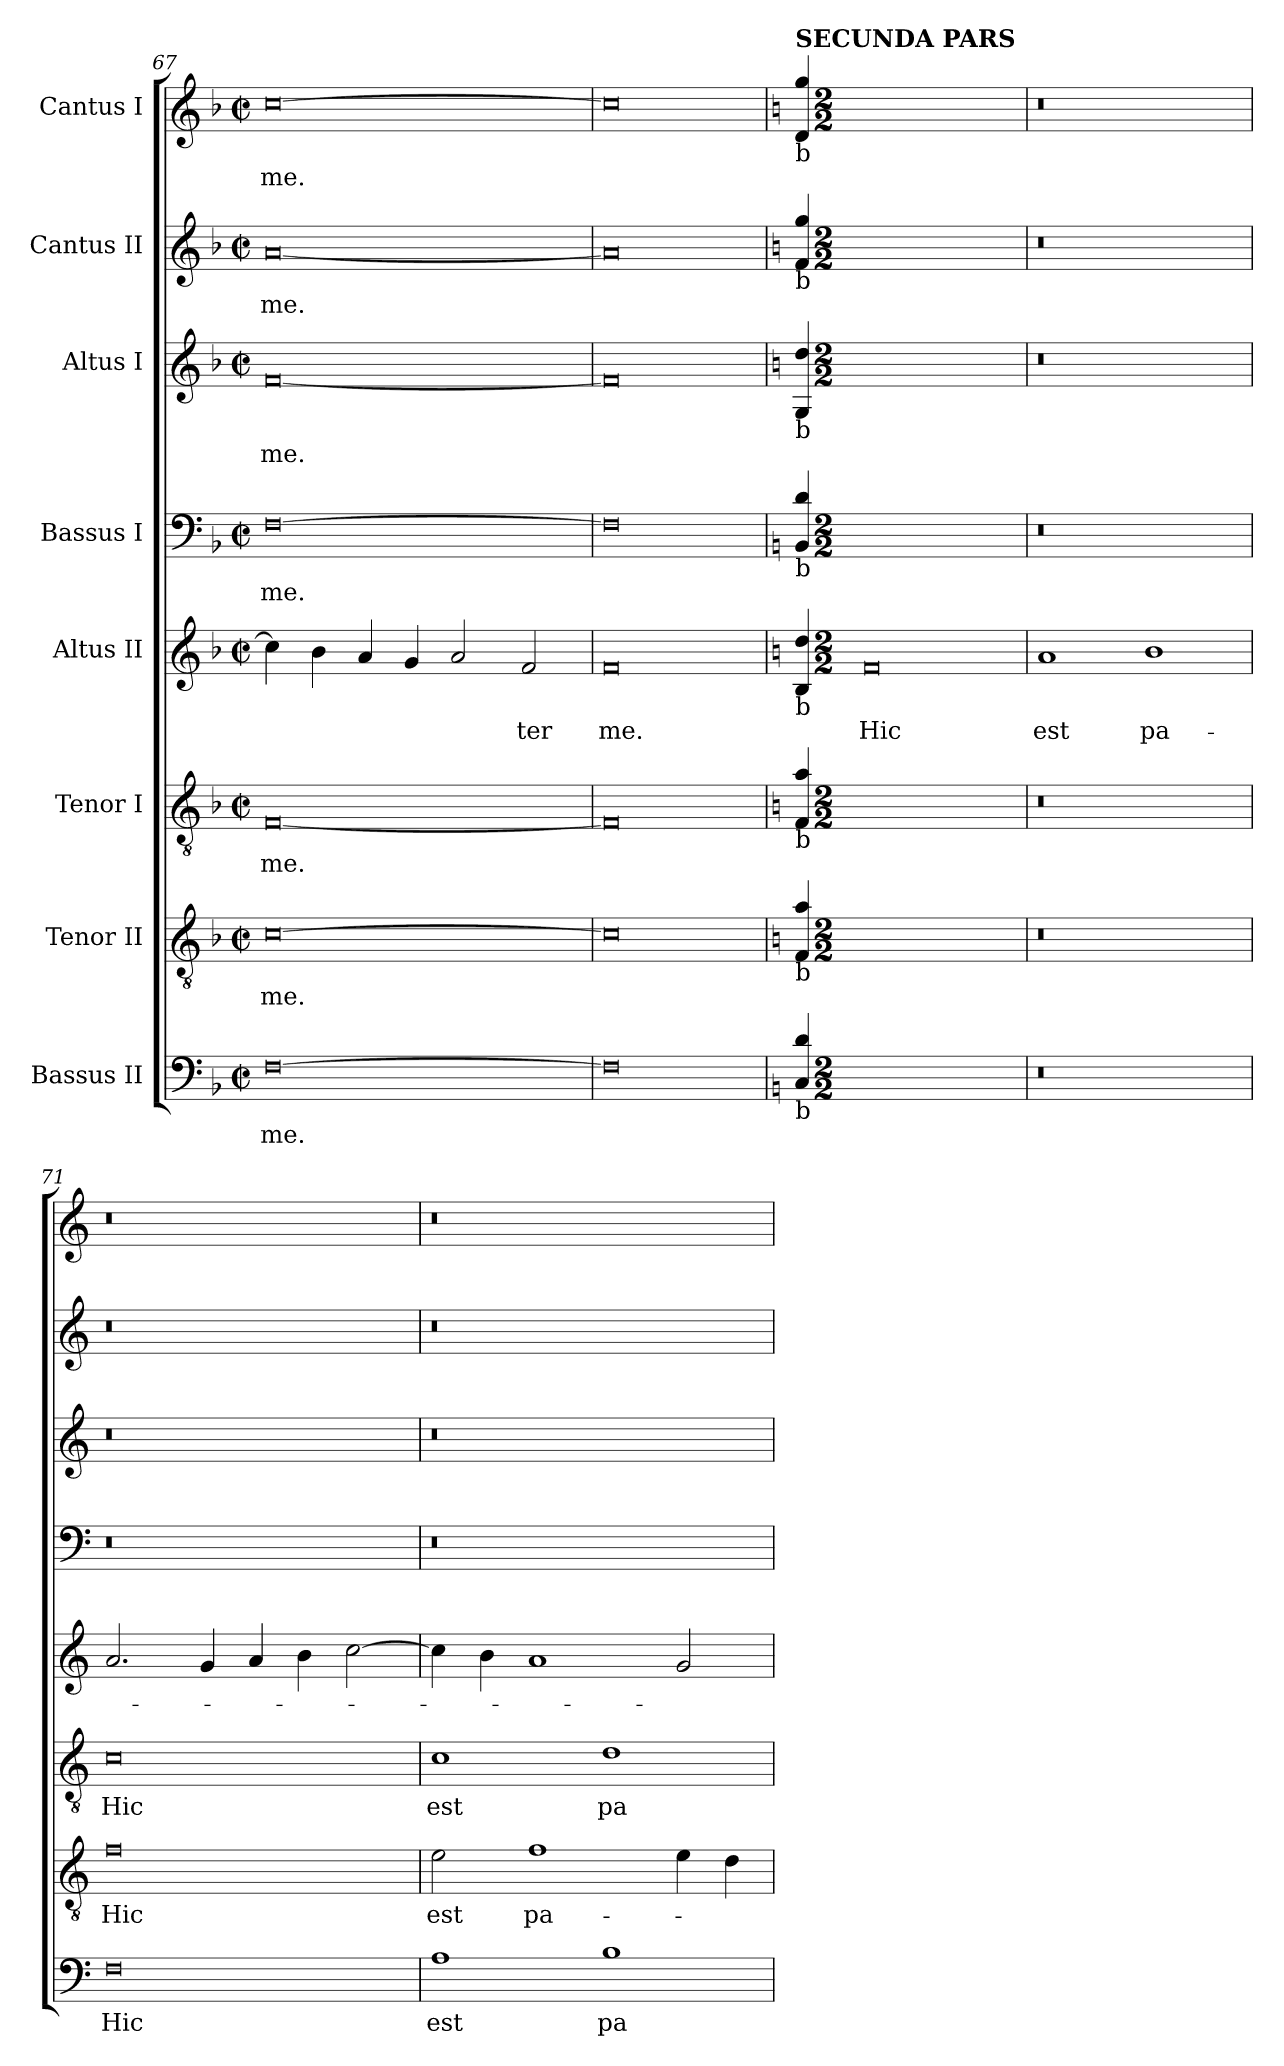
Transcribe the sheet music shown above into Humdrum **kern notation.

**kern	**text	**kern	**text	**kern	**text	**kern	**text	**kern	**text	**kern	**text	**kern	**text	**kern	**text
*part8	*part8	*part7	*part7	*part6	*part6	*part5	*part5	*part4	*part4	*part3	*part3	*part2	*part2	*part1	*part1
*staff8	*staff8	*staff7	*staff7	*staff6	*staff6	*staff5	*staff5	*staff4	*staff4	*staff3	*staff3	*staff2	*staff2	*staff1	*staff1
*I"Bassus II	*	*I"Tenor II	*	*I"Tenor I	*	*I"Altus II	*	*I"Bassus I	*	*I"Altus I	*	*I"Cantus II	*	*I"Cantus I	*
*clefF4	*	*clefGv2	*	*clefGv2	*	*clefG2	*	*clefF4	*	*clefG2	*	*clefG2	*	*clefG2	*
*k[b-]	*	*k[b-]	*	*k[b-]	*	*k[b-]	*	*k[b-]	*	*k[b-]	*	*k[b-]	*	*k[b-]	*
*F:	*	*F:	*	*F:	*	*F:	*	*F:	*	*F:	*	*F:	*	*F:	*
*M2/2	*	*M2/2	*	*M2/2	*	*M2/2	*	*M2/2	*	*M2/2	*	*M2/2	*	*M2/2	*
*met(c|)	*	*met(c|)	*	*met(c|)	*	*met(c|)	*	*met(c|)	*	*met(c|)	*	*met(c|)	*	*met(c|)	*
=67	=67	=67	=67	=67	=67	=67	=67	=67	=67	=67	=67	=67	=67	=67	=67
!	!LO:LY:b:cj	!	!LO:LY:b:cj	!	!LO:LY:b:cj	!	!	!	!LO:LY:b:cj	!	!LO:LY:b:cj	!	!LO:LY:b:cj	!	!LO:LY:b:cj
[>0F	me.	[>0c	me.	[<0F	me.	4cc\]	.	[>0F	me.	[<0f	me.	[<0a	me.	[>0cc	me.
.	.	.	.	.	.	4b-\	.	.	.	.	.	.	.	.	.
.	.	.	.	.	.	4a/	.	.	.	.	.	.	.	.	.
.	.	.	.	.	.	4g/	.	.	.	.	.	.	.	.	.
.	.	.	.	.	.	2a/	.	.	.	.	.	.	.	.	.
!	!	!	!	!	!	!	!LO:LY:b:cj	!	!	!	!	!	!	!	!
.	.	.	.	.	.	2f/	ter	.	.	.	.	.	.	.	.
=68	=68	=68	=68	=68	=68	=68	=68	=68	=68	=68	=68	=68	=68	=68	=68
!	!	!	!	!	!	!	!LO:LY:b:cj	!	!	!	!	!	!	!	!
0F]	.	0c]	.	0F]	.	0f	me.	0F]	.	0f]	.	0a]	.	0cc]	.
!!LO:LB:g=z
=69	=69!	=69	=69!	=69	=69!	=69	=69!	=69	=69!	=69	=69!	=69	=69!	=69!	=69!
*k[]	*	*k[]	*	*k[]	*	*k[]	*	*k[]	*	*k[]	*	*k[]	*	*k[]	*
*C:	*	*C:	*	*C:	*	*C:	*	*C:	*	*C:	*	*C:	*	*C:	*
!	!	!	!	!	!	!	!	!	!	!	!	!	!	!LO:TX:a:B:t=SECUNDA PARS	!
!	!	!	!	!	!	!	!	!	!	!	!	!	!	!LO:TX:b:t=b	!
!	!	!	!	!	!	!	!	!	!	!	!	!LO:TX:b:t=b	!	!	!
!	!	!	!	!	!	!	!	!	!	!LO:TX:b:t=b	!	!	!	!	!
!	!	!	!	!	!	!	!	!LO:TX:b:t=b	!	!	!	!	!	!	!
!	!	!	!	!	!	!LO:TX:b:t=b	!	!	!	!	!	!	!	!	!
!	!	!	!	!LO:TX:b:t=b	!	!	!	!	!	!	!	!	!	!	!
!	!	!LO:TX:b:t=b	!	!	!	!	!	!	!	!	!	!	!	!	!
!LO:TX:b:t=b	!	!	!	!	!	!	!	!	!	!	!	!	!	!	!
4C/ 4d/	.	4a/ 4F/	.	4a/ 4F/	.	4dd/ 4B/	.	4d/ 4BB/	.	4dd/ 4G/	.	4gg/ 4f/	.	4d/ 4gg/	.
*M2/2	*	*M2/2	*	*M2/2	*	*M2/2	*	*M2/2	*	*M2/2	*	*M2/2	*	*M2/2	*
*met(c|)	*	*met(c|)	*	*met(c|)	*	*met(c|)	*	*met(c|)	*	*met(c|)	*	*met(c|)	*	*met(c|)	*
!	!	!	!	!	!	!	!LO:LY:b:cj	!	!	!	!	!	!	!	!
0ryy	.	0ryy	.	0ryy	.	0f	Hic	0ryy	.	0ryy	.	0ryy	.	0ryy	.
=70	=70	=70	=70	=70	=70	=70	=70	=70	=70	=70	=70	=70	=70	=70	=70
!	!	!	!	!	!	!	!LO:LY:b:cj	!	!	!	!	!	!	!	!
0r	.	0r	.	0r	.	1a	est	0r	.	0r	.	0r	.	0r	.
!	!	!	!	!	!	!	!LO:LY:b:cj	!	!	!	!	!	!	!	!
.	.	.	.	.	.	1b	pa-	.	.	.	.	.	.	.	.
=71	=71	=71	=71	=71	=71	=71	=71	=71	=71	=71	=71	=71	=71	=71	=71
!	!LO:LY:b:cj	!	!LO:LY:b:cj	!	!LO:LY:b:cj	!	!	!	!	!	!	!	!	!	!
0F	Hic	0f	Hic	0c	Hic	2.a/	.	0r	.	0r	.	0r	.	0r	.
.	.	.	.	.	.	4g/	.	.	.	.	.	.	.	.	.
.	.	.	.	.	.	4a/	.	.	.	.	.	.	.	.	.
.	.	.	.	.	.	4b\	.	.	.	.	.	.	.	.	.
.	.	.	.	.	.	[>2cc\	.	.	.	.	.	.	.	.	.
=72	=72	=72	=72	=72	=72	=72	=72	=72	=72	=72	=72	=72	=72	=72	=72
!	!LO:LY:b:cj	!	!LO:LY:b:cj	!	!LO:LY:b:cj	!	!	!	!	!	!	!	!	!	!
1A	est	2e\	est	1c	est	4cc\]	.	0r	.	0r	.	0r	.	0r	.
.	.	.	.	.	.	4b\	.	.	.	.	.	.	.	.	.
!	!	!	!LO:LY:b:cj	!	!	!	!	!	!	!	!	!	!	!	!
.	.	1f	pa-	.	.	1a	.	.	.	.	.	.	.	.	.
!	!LO:LY:b:cj	!	!	!	!LO:LY:b:cj	!	!	!	!	!	!	!	!	!	!
1B	pa	.	.	1d	pa-	.	.	.	.	.	.	.	.	.	.
.	.	4e\	.	.	.	2g/	.	.	.	.	.	.	.	.	.
.	.	4d\	.	.	.	.	.	.	.	.	.	.	.	.	.
=	=	=	=	=	=	=	=	=	=	=	=	=	=	=	=
*-	*-	*-	*-	*-	*-	*-	*-	*-	*-	*-	*-	*-	*-	*-	*-
